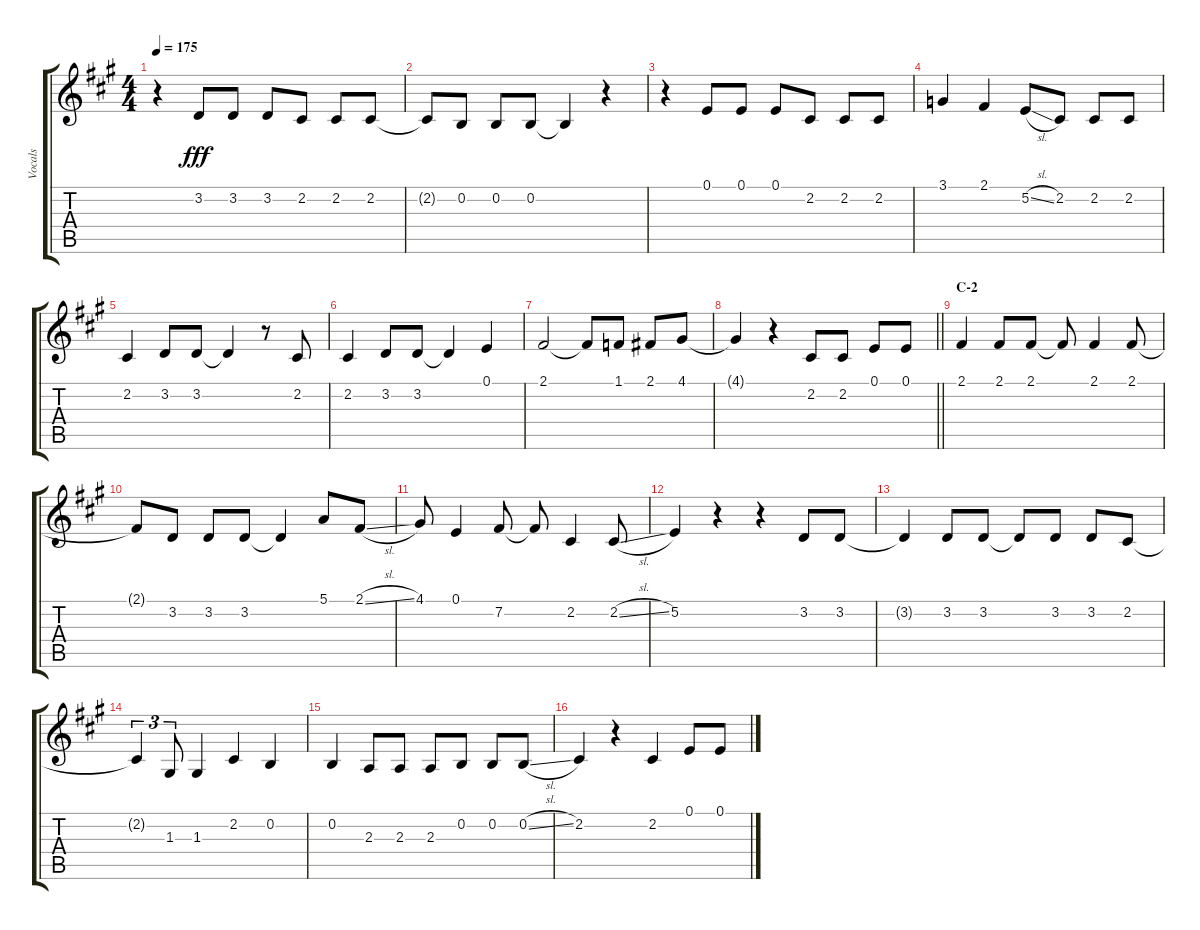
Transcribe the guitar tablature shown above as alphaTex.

\track ("Vocals" "Vocals") {instrument voiceoohs}
\staff {score tabs}
\tuning (E4 B3 G3 D3 A2 E2) {hide}
\ts (4 4)
\tempo 175
\clef g2
\ks a
r.4{dy fff} 3.2.8 3.2.8 3.2.8 2.2.8 2.2.8 2.2.8 |
2.2{t}.8 0.2.8 0.2.8 0.2.8 0.2{t}.4 r.4 |
r.4 0.1.8 0.1.8 0.1.8 2.2.8 2.2.8 2.2.8 |
3.1.4 2.1.4 5.2{sl}.8 2.2.8 2.2.8 2.2.8 |
2.2.4 3.2.8 3.2.8 3.2{t}.4 r.8 2.2.8 |
2.2.4 3.2.8 3.2.8 3.2{t}.4 0.1.4 |
2.1.2 2.1{t}.8 1.1.8 2.1.8 4.1.8 |
\barLineRight lightlight
4.1{t}.4 r.4 2.2.8 2.2.8 0.1.8 0.1.8 |
\section ("" "C-2")
2.1.4 2.1.8 2.1.8 2.1{t}.8 2.1.4 2.1.8 |
2.1{t}.8 3.2.8 3.2.8 3.2.8 3.2{t}.4 5.1.8 2.1{sl}.8 |
4.1.8 0.1.4 7.2.8 7.2{t}.8 2.2.4 2.2{sl}.8 |
5.2.4 r.4 r.4 3.2.8 3.2.8 |
3.2{t}.4 3.2.8 3.2.8 3.2{t}.8 3.2.8 3.2.8 2.2.8 |
2.2{t}.4{tu (3 2)} 1.3.8{tu (3 2)} 1.3.4 2.2.4 0.2.4 |
0.2.4 2.3.8 2.3.8 2.3.8 0.2.8 0.2.8 0.2{sl}.8 |
2.2.4 r.4 2.2.4 0.1.8 0.1.8
